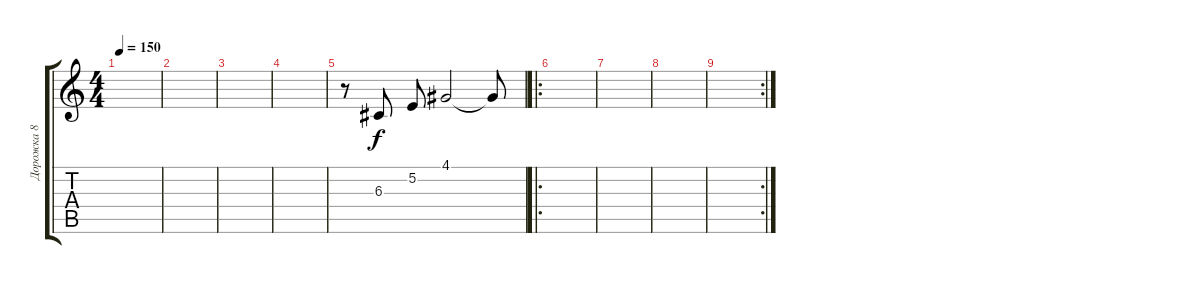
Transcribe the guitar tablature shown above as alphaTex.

\track ("Дорожка 8" "Дорожка 8") {instrument clavinet}
\staff {score tabs}
\tuning (E4 B3 G3 D3 A2 E2) {hide}
\ts (4 4)
\tempo 150
\clef g2
\ks c
|
|
|
|
r.8 6.3.8 5.2.8 4.1.2 4.1{t}.8 |
\ro
|
|
|
\rc 2
